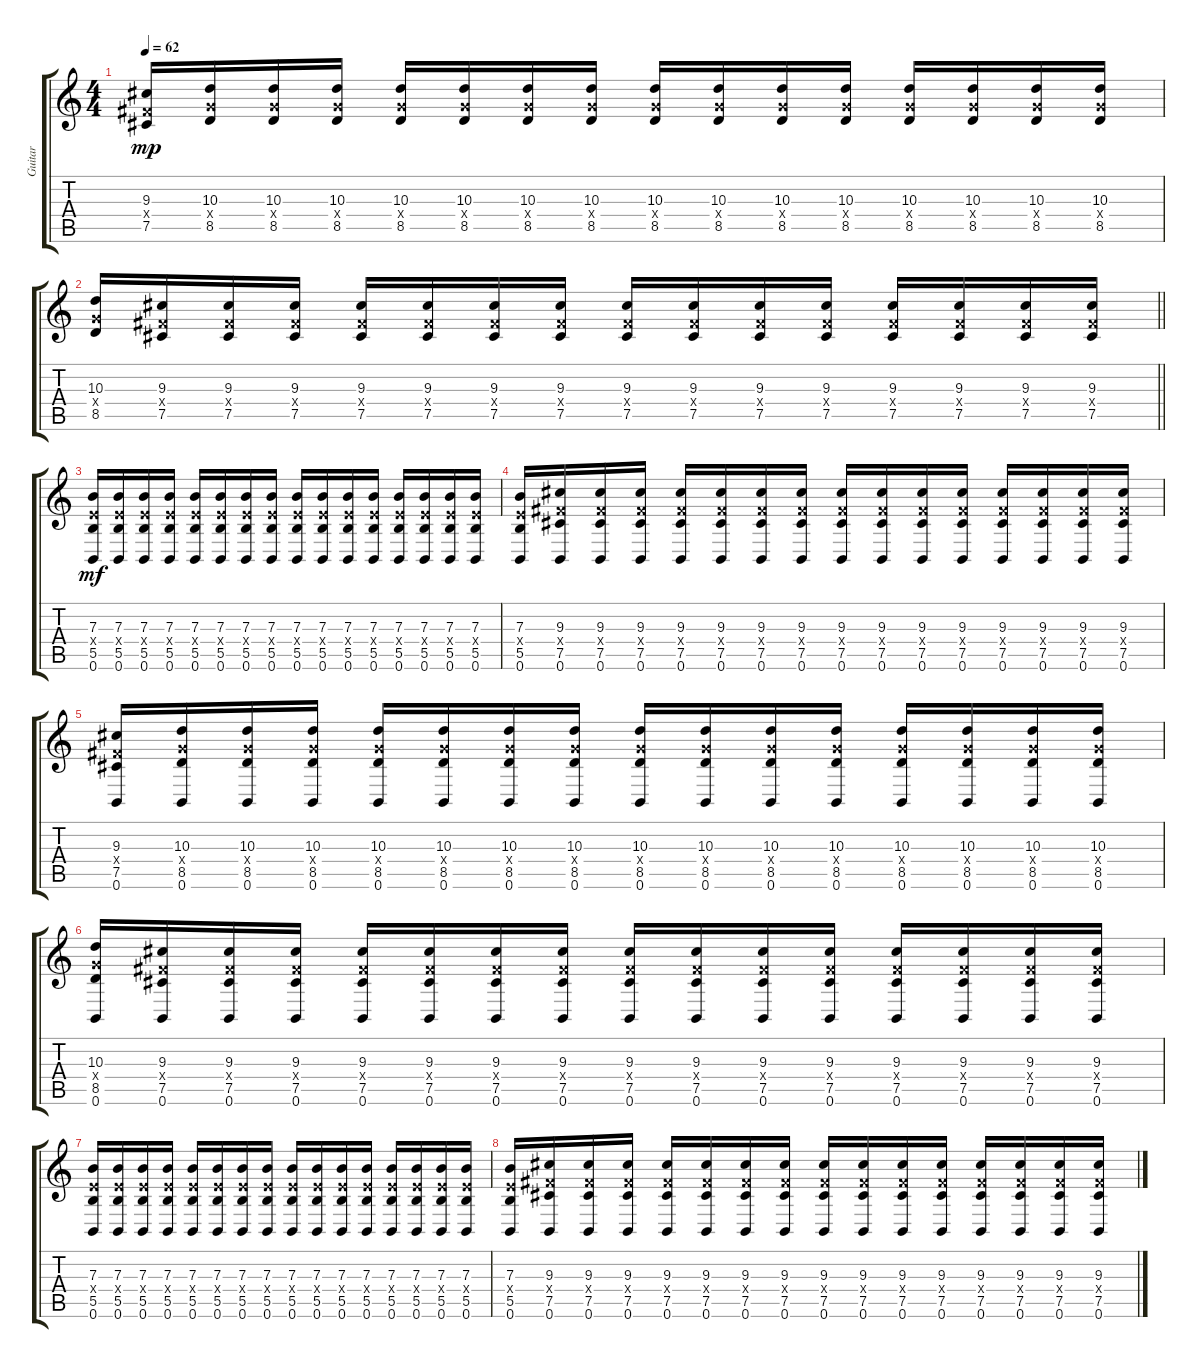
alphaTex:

\track ("Guitar" "Guitar") {instrument overdrivenguitar}
\staff {score tabs}
\tuning (Db4 Ab3 E3 B2 Gb2 B1) {hide}
\ts (4 4)
\tempo 62
\clef g2
\ks c
(9.3 7.4{x} 7.5).16{dy mp} (10.3 8.4{x} 8.5).16 (10.3 8.4{x} 8.5).16 (10.3 8.4{x} 8.5).16 (10.3 8.4{x} 8.5).16 (10.3 8.4{x} 8.5).16 (10.3 8.4{x} 8.5).16 (10.3 8.4{x} 8.5).16 (10.3 8.4{x} 8.5).16 (10.3 8.4{x} 8.5).16 (10.3 8.4{x} 8.5).16 (10.3 8.4{x} 8.5).16 (10.3 8.4{x} 8.5).16 (10.3 8.4{x} 8.5).16 (10.3 8.4{x} 8.5).16 (10.3 8.4{x} 8.5).16 |
\barLineRight lightlight
(10.3 8.4{x} 8.5).16 (9.3 7.4{x} 7.5).16 (9.3 7.4{x} 7.5).16 (9.3 7.4{x} 7.5).16 (9.3 7.4{x} 7.5).16 (9.3 7.4{x} 7.5).16 (9.3 7.4{x} 7.5).16 (9.3 7.4{x} 7.5).16 (9.3 7.4{x} 7.5).16 (9.3 7.4{x} 7.5).16 (9.3 7.4{x} 7.5).16 (9.3 7.4{x} 7.5).16 (9.3 7.4{x} 7.5).16 (9.3 7.4{x} 7.5).16 (9.3 7.4{x} 7.5).16 (9.3 7.4{x} 7.5).16 |
\section ("" "")
(7.3 5.4{x} 5.5 0.6).16{dy mf instrument overdrivenguitar} (7.3 5.4{x} 5.5 0.6).16 (7.3 5.4{x} 5.5 0.6).16 (7.3 5.4{x} 5.5 0.6).16 (7.3 5.4{x} 5.5 0.6).16 (7.3 5.4{x} 5.5 0.6).16 (7.3 5.4{x} 5.5 0.6).16 (7.3 5.4{x} 5.5 0.6).16 (7.3 5.4{x} 5.5 0.6).16 (7.3 5.4{x} 5.5 0.6).16 (7.3 5.4{x} 5.5 0.6).16 (7.3 5.4{x} 5.5 0.6).16 (7.3 5.4{x} 5.5 0.6).16 (7.3 5.4{x} 5.5 0.6).16 (7.3 5.4{x} 5.5 0.6).16 (7.3 5.4{x} 5.5 0.6).16 |
(7.3 5.4{x} 5.5 0.6).16 (9.3 7.4{x} 7.5 0.6).16 (9.3 7.4{x} 7.5 0.6).16 (9.3 7.4{x} 7.5 0.6).16 (9.3 7.4{x} 7.5 0.6).16 (9.3 7.4{x} 7.5 0.6).16 (9.3 7.4{x} 7.5 0.6).16 (9.3 7.4{x} 7.5 0.6).16 (9.3 7.4{x} 7.5 0.6).16 (9.3 7.4{x} 7.5 0.6).16 (9.3 7.4{x} 7.5 0.6).16 (9.3 7.4{x} 7.5 0.6).16 (9.3 7.4{x} 7.5 0.6).16 (9.3 7.4{x} 7.5 0.6).16 (9.3 7.4{x} 7.5 0.6).16 (9.3 7.4{x} 7.5 0.6).16 |
(9.3 7.4{x} 7.5 0.6).16 (10.3 8.4{x} 8.5 0.6).16 (10.3 8.4{x} 8.5 0.6).16 (10.3 8.4{x} 8.5 0.6).16 (10.3 8.4{x} 8.5 0.6).16 (10.3 8.4{x} 8.5 0.6).16 (10.3 8.4{x} 8.5 0.6).16 (10.3 8.4{x} 8.5 0.6).16 (10.3 8.4{x} 8.5 0.6).16 (10.3 8.4{x} 8.5 0.6).16 (10.3 8.4{x} 8.5 0.6).16 (10.3 8.4{x} 8.5 0.6).16 (10.3 8.4{x} 8.5 0.6).16 (10.3 8.4{x} 8.5 0.6).16 (10.3 8.4{x} 8.5 0.6).16 (10.3 8.4{x} 8.5 0.6).16 |
(10.3 8.4{x} 8.5 0.6).16 (9.3 7.4{x} 7.5 0.6).16 (9.3 7.4{x} 7.5 0.6).16 (9.3 7.4{x} 7.5 0.6).16 (9.3 7.4{x} 7.5 0.6).16 (9.3 7.4{x} 7.5 0.6).16 (9.3 7.4{x} 7.5 0.6).16 (9.3 7.4{x} 7.5 0.6).16 (9.3 7.4{x} 7.5 0.6).16 (9.3 7.4{x} 7.5 0.6).16 (9.3 7.4{x} 7.5 0.6).16 (9.3 7.4{x} 7.5 0.6).16 (9.3 7.4{x} 7.5 0.6).16 (9.3 7.4{x} 7.5 0.6).16 (9.3 7.4{x} 7.5 0.6).16 (9.3 7.4{x} 7.5 0.6).16 |
(7.3 5.4{x} 5.5 0.6).16 (7.3 5.4{x} 5.5 0.6).16 (7.3 5.4{x} 5.5 0.6).16 (7.3 5.4{x} 5.5 0.6).16 (7.3 5.4{x} 5.5 0.6).16 (7.3 5.4{x} 5.5 0.6).16 (7.3 5.4{x} 5.5 0.6).16 (7.3 5.4{x} 5.5 0.6).16 (7.3 5.4{x} 5.5 0.6).16 (7.3 5.4{x} 5.5 0.6).16 (7.3 5.4{x} 5.5 0.6).16 (7.3 5.4{x} 5.5 0.6).16 (7.3 5.4{x} 5.5 0.6).16 (7.3 5.4{x} 5.5 0.6).16 (7.3 5.4{x} 5.5 0.6).16 (7.3 5.4{x} 5.5 0.6).16 |
(7.3 5.4{x} 5.5 0.6).16 (9.3 7.4{x} 7.5 0.6).16 (9.3 7.4{x} 7.5 0.6).16 (9.3 7.4{x} 7.5 0.6).16 (9.3 7.4{x} 7.5 0.6).16 (9.3 7.4{x} 7.5 0.6).16 (9.3 7.4{x} 7.5 0.6).16 (9.3 7.4{x} 7.5 0.6).16 (9.3 7.4{x} 7.5 0.6).16 (9.3 7.4{x} 7.5 0.6).16 (9.3 7.4{x} 7.5 0.6).16 (9.3 7.4{x} 7.5 0.6).16 (9.3 7.4{x} 7.5 0.6).16 (9.3 7.4{x} 7.5 0.6).16 (9.3 7.4{x} 7.5 0.6).16 (9.3 7.4{x} 7.5 0.6).16
